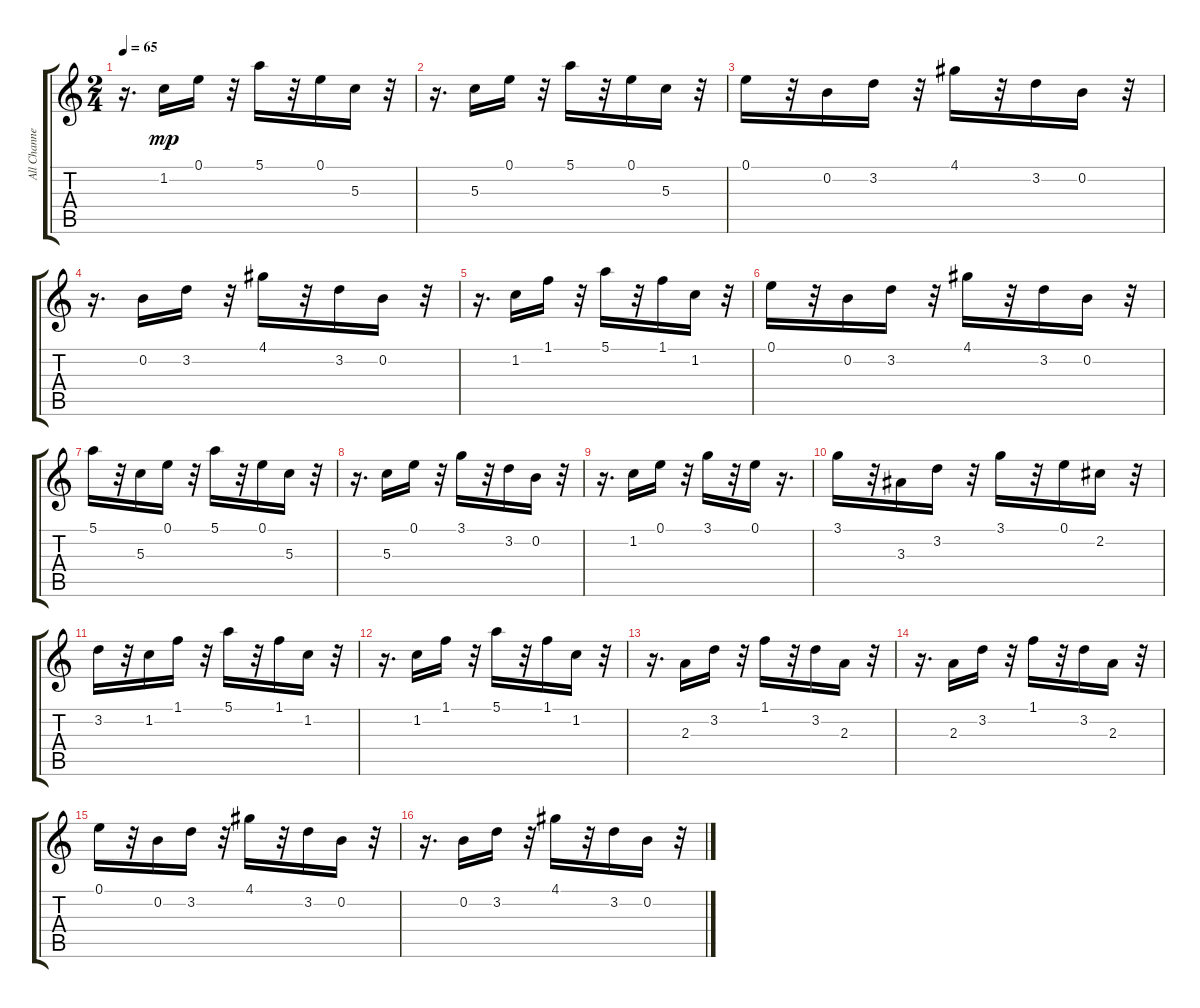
\track ("All Channels*merged" "All Channe") {instrument acousticguitarsteel}
\staff {score tabs}
\tuning (E4 B3 G3 D3 A2 E2) {hide}
\ts (2 4)
\tempo 65
\clef g2
\ks c
r.16{d dy mp} 1.2.16 0.1.16 r.32 5.1.16 r.32 0.1.16 5.3.16 r.32 |
r.16{d} 5.3.16 0.1.16 r.32 5.1.16 r.32 0.1.16 5.3.16 r.32 |
0.1.16 r.32 0.2.16 3.2.16 r.32 4.1.16 r.32 3.2.16 0.2.16 r.32 |
r.16{d} 0.2.16 3.2.16 r.32 4.1.16 r.32 3.2.16 0.2.16 r.32 |
r.16{d} 1.2.16 1.1.16 r.32 5.1.16 r.32 1.1.16 1.2.16 r.32 |
0.1.16 r.32 0.2.16 3.2.16 r.32 4.1.16 r.32 3.2.16 0.2.16 r.32 |
5.1.16 r.32 5.3.16 0.1.16 r.32 5.1.16 r.32 0.1.16 5.3.16 r.32 |
r.16{d} 5.3.16 0.1.16 r.32 3.1.16 r.32 3.2.16 0.2.16 r.32 |
r.16{d} 1.2.16 0.1.16 r.32 3.1.16 r.32 0.1.16 r.16{d} |
3.1.16 r.32 3.3.16 3.2.16 r.32 3.1.16 r.32 0.1.16 2.2.16 r.32 |
3.2.16 r.32 1.2.16 1.1.16 r.32 5.1.16 r.32 1.1.16 1.2.16 r.32 |
r.16{d} 1.2.16 1.1.16 r.32 5.1.16 r.32 1.1.16 1.2.16 r.32 |
r.16{d} 2.3.16 3.2.16 r.32 1.1.16 r.32 3.2.16 2.3.16 r.32 |
r.16{d} 2.3.16 3.2.16 r.32 1.1.16 r.32 3.2.16 2.3.16 r.32 |
0.1.16 r.32 0.2.16 3.2.16 r.32 4.1.16 r.32 3.2.16 0.2.16 r.32 |
r.16{d} 0.2.16 3.2.16 r.32 4.1.16 r.32 3.2.16 0.2.16 r.32
